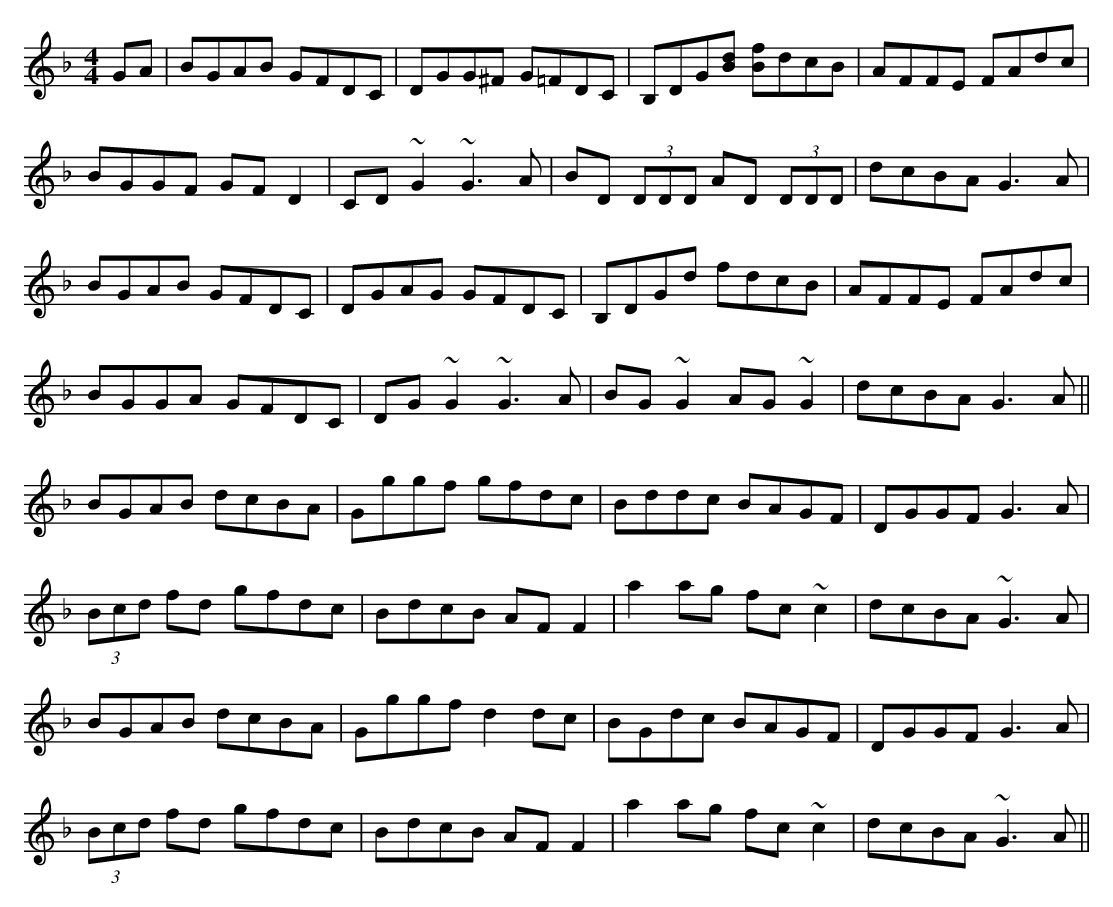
X:1
M:4/4
K:Gdor
GA|BGAB GFDC|DGG^F G=FDC|B,DG[Bd] [Bf]dcB|AFFE FAdc|
BGGF GFD2|CD ~G2 ~G3A|BD (3DDD AD (3DDD|dcBA G3A|
BGAB GFDC|DGAG GFDC|B,DGd fdcB|AFFE FAdc|
BGGA GFDC|DG~G2 ~G3A|BG~G2 AG~G2|dcBA G3A||
BGAB dcBA|Gggf gfdc|Bddc BAGF|DGGF G3A|
(3Bcd fd gfdc|BdcB AFF2|a2ag fc~c2|dcBA ~G3A|
BGAB dcBA|Gggf d2dc|BGdc BAGF|DGGF G3A|
(3Bcd fd gfdc|BdcB AFF2|a2ag fc~c2|dcBA ~G3A||
